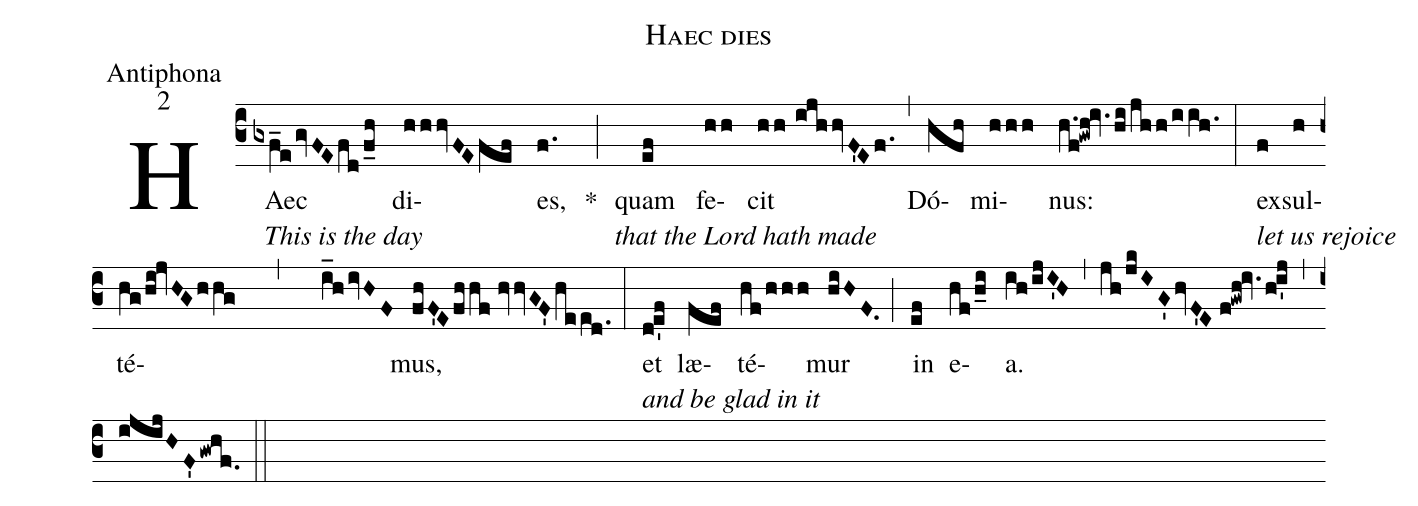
name:Haec dies;
office-part:Antiphona;
mode:2;
%%
(c3) HAec[This is the day](gxf_e/gvFEfd/f_h) di(hhhvFE/fef)es,(f.) *(;)
quam[that the Lord hath made](ef) fe(hh)cit(hh//ijhhvF'Ef.) (,) Dó(hfh)mi(hhh)nus:(h.f!gwh!iv.hi/jhh/iih.) (:)
ex[let us rejoice](f)sul(h)té(hg/hi!jvHGhhg , i_h/ivHF)mus,(fhF'E/fhhf//hvvGF'/heed.) (:)
et[and be glad in it](d!e'f) læ(fef)té(hf/hhh)mur(hiHF.) (;) in(ef) e(hf/h_i)a.(ih/ijI'H) (,) (jh/jkIG'/hvF'E//f!gwh!iv./h!i'j) (,) (ijijHF'/gwhf.) (::)
